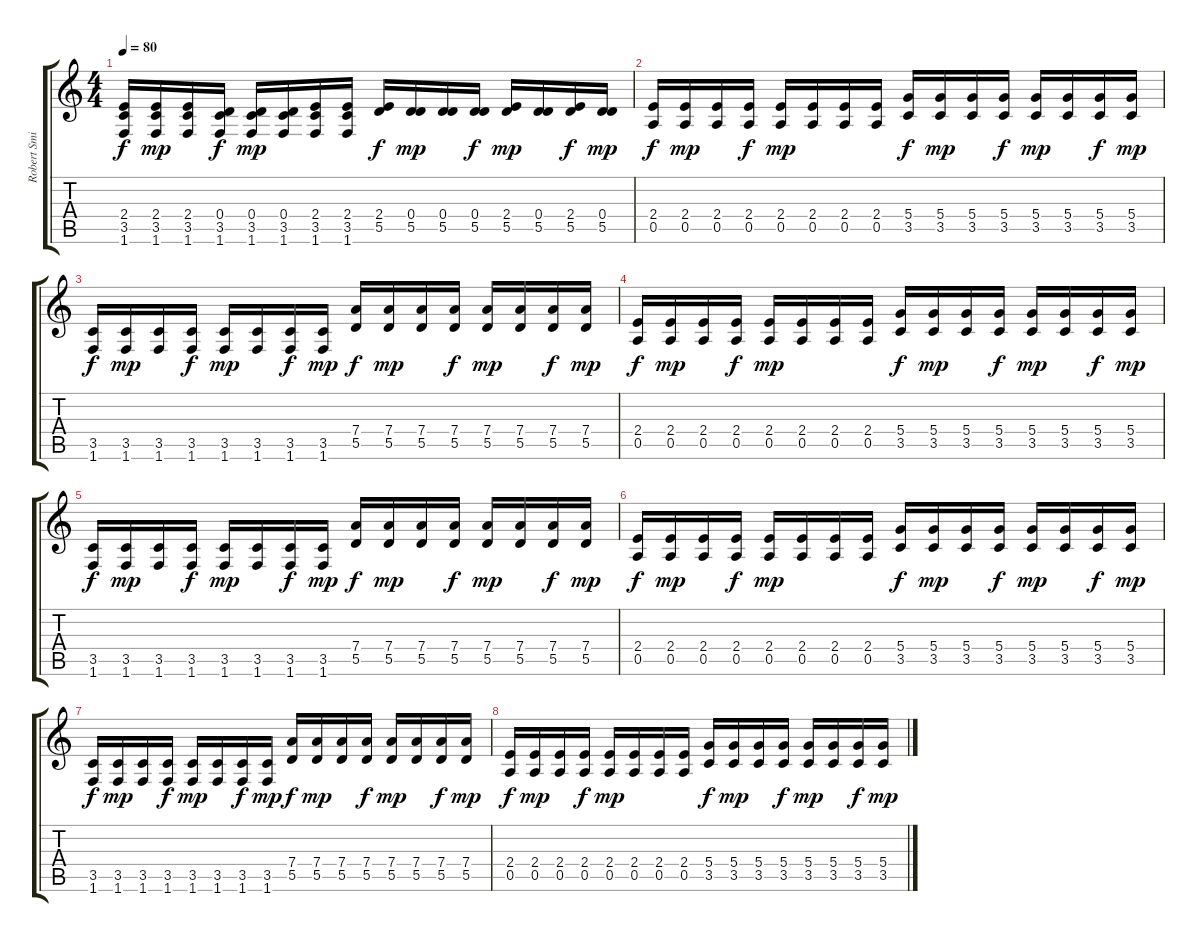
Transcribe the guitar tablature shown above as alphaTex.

\track ("Robert Smith (guitar 1)" "Robert Smi") {instrument electricguitarclean}
\staff {score tabs}
\tuning (E4 B3 G3 D3 A2 E2) {hide}
\ts (4 4)
\tempo 80
\clef g2
\ks c
(2.4 3.5 1.6).16{dy f} (2.4 3.5 1.6).16{dy mp} (2.4 3.5 1.6).16 (0.4 3.5 1.6).16{dy f} (0.4 3.5 1.6).16{dy mp} (0.4 3.5 1.6).16 (2.4 3.5 1.6).16 (2.4 3.5 1.6).16 (2.4 5.5).16{dy f} (0.4 5.5).16{dy mp} (0.4 5.5).16 (0.4 5.5).16{dy f} (2.4 5.5).16{dy mp} (0.4 5.5).16 (2.4 5.5).16{dy f} (0.4 5.5).16{dy mp} |
(2.4 0.5).16{dy f} (2.4 0.5).16{dy mp} (2.4 0.5).16 (2.4 0.5).16{dy f} (2.4 0.5).16{dy mp} (2.4 0.5).16 (2.4 0.5).16 (2.4 0.5).16 (5.4 3.5).16{dy f} (5.4 3.5).16{dy mp} (5.4 3.5).16 (5.4 3.5).16{dy f} (5.4 3.5).16{dy mp} (5.4 3.5).16 (5.4 3.5).16{dy f} (5.4 3.5).16{dy mp} |
(3.5 1.6).16{dy f} (3.5 1.6).16{dy mp} (3.5 1.6).16 (3.5 1.6).16{dy f} (3.5 1.6).16{dy mp} (3.5 1.6).16 (3.5 1.6).16{dy f} (3.5 1.6).16{dy mp} (7.4 5.5).16{dy f} (7.4 5.5).16{dy mp} (7.4 5.5).16 (7.4 5.5).16{dy f} (7.4 5.5).16{dy mp} (7.4 5.5).16 (7.4 5.5).16{dy f} (7.4 5.5).16{dy mp} |
(2.4 0.5).16{dy f} (2.4 0.5).16{dy mp} (2.4 0.5).16 (2.4 0.5).16{dy f} (2.4 0.5).16{dy mp} (2.4 0.5).16 (2.4 0.5).16 (2.4 0.5).16 (5.4 3.5).16{dy f} (5.4 3.5).16{dy mp} (5.4 3.5).16 (5.4 3.5).16{dy f} (5.4 3.5).16{dy mp} (5.4 3.5).16 (5.4 3.5).16{dy f} (5.4 3.5).16{dy mp} |
(3.5 1.6).16{dy f} (3.5 1.6).16{dy mp} (3.5 1.6).16 (3.5 1.6).16{dy f} (3.5 1.6).16{dy mp} (3.5 1.6).16 (3.5 1.6).16{dy f} (3.5 1.6).16{dy mp} (7.4 5.5).16{dy f} (7.4 5.5).16{dy mp} (7.4 5.5).16 (7.4 5.5).16{dy f} (7.4 5.5).16{dy mp} (7.4 5.5).16 (7.4 5.5).16{dy f} (7.4 5.5).16{dy mp} |
(2.4 0.5).16{dy f} (2.4 0.5).16{dy mp} (2.4 0.5).16 (2.4 0.5).16{dy f} (2.4 0.5).16{dy mp} (2.4 0.5).16 (2.4 0.5).16 (2.4 0.5).16 (5.4 3.5).16{dy f} (5.4 3.5).16{dy mp} (5.4 3.5).16 (5.4 3.5).16{dy f} (5.4 3.5).16{dy mp} (5.4 3.5).16 (5.4 3.5).16{dy f} (5.4 3.5).16{dy mp} |
(3.5 1.6).16{dy f} (3.5 1.6).16{dy mp} (3.5 1.6).16 (3.5 1.6).16{dy f} (3.5 1.6).16{dy mp} (3.5 1.6).16 (3.5 1.6).16{dy f} (3.5 1.6).16{dy mp} (7.4 5.5).16{dy f} (7.4 5.5).16{dy mp} (7.4 5.5).16 (7.4 5.5).16{dy f} (7.4 5.5).16{dy mp} (7.4 5.5).16 (7.4 5.5).16{dy f} (7.4 5.5).16{dy mp} |
(2.4 0.5).16{dy f} (2.4 0.5).16{dy mp} (2.4 0.5).16 (2.4 0.5).16{dy f} (2.4 0.5).16{dy mp} (2.4 0.5).16 (2.4 0.5).16 (2.4 0.5).16 (5.4 3.5).16{dy f} (5.4 3.5).16{dy mp} (5.4 3.5).16 (5.4 3.5).16{dy f} (5.4 3.5).16{dy mp} (5.4 3.5).16 (5.4 3.5).16{dy f} (5.4 3.5).16{dy mp}
